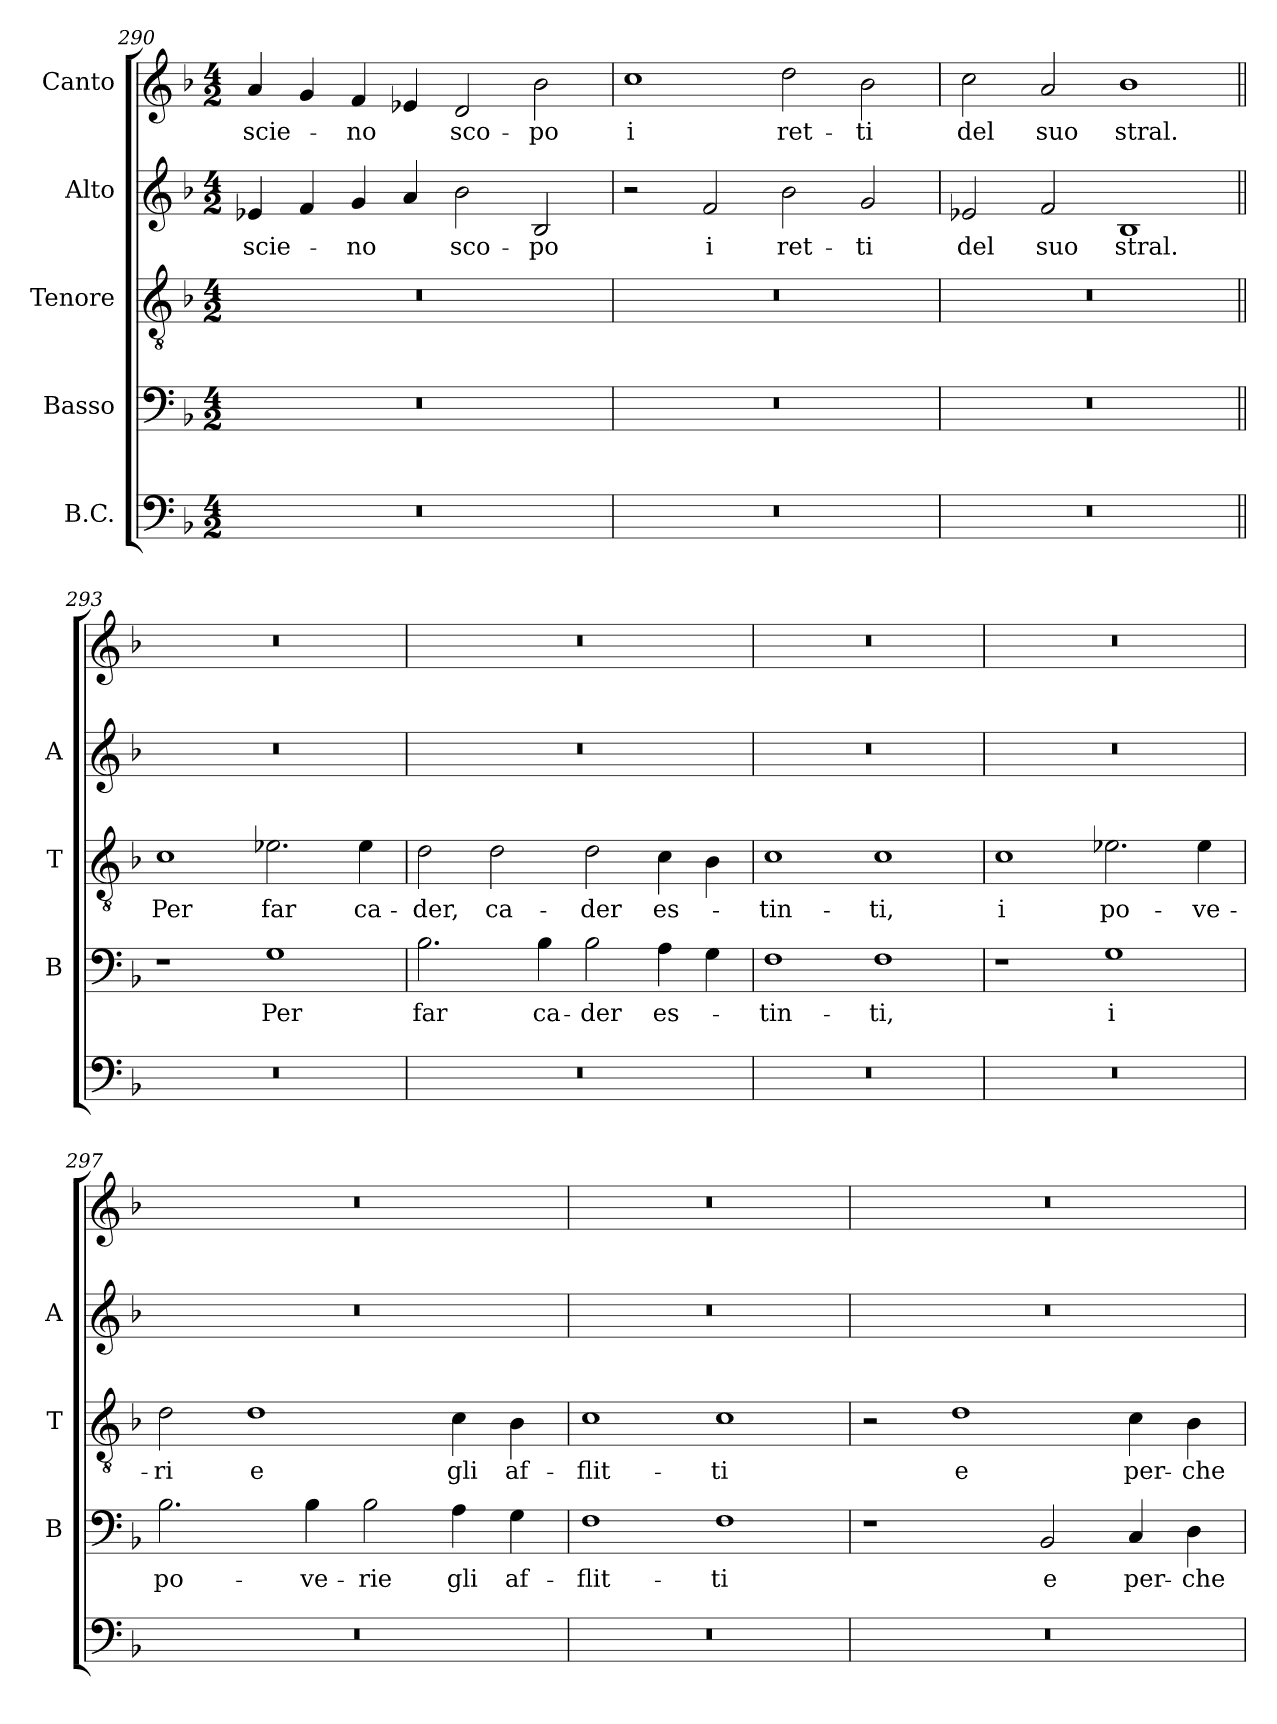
**kern	**kern	**text	**kern	**text	**kern	**text	**kern	**text
*part5	*part4	*part4	*part3	*part3	*part2	*part2	*part1	*part1
*staff5	*staff4	*staff4	*staff3	*staff3	*staff2	*staff2	*staff1	*staff1
*I"B.C.	*I"Basso	*	*I"Tenore	*	*I"Alto	*	*I"Canto	*
*	*I'B	*	*I'T	*	*I'A	*	*	*
*clefF4	*clefF4	*	*clefGv2	*	*clefG2	*	*clefG2	*
*k[b-]	*k[b-]	*	*k[b-]	*	*k[b-]	*	*k[b-]	*
*F:	*F:	*	*F:	*	*F:	*	*F:	*
*M4/2	*M4/2	*	*M4/2	*	*M4/2	*	*M4/2	*
=290	=290	=290	=290	=290	=290	=290	=290	=290
!	!	!	!	!	!	!LO:LY:b	!	!LO:LY:b
0r	0r	.	0r	.	4e-X/	scie-	4a/	scie-
.	.	.	.	.	4f/	.	4g/	.
!	!	!	!	!	!	!LO:LY:b	!	!LO:LY:b
.	.	.	.	.	4g/	-no	4f/	-no
.	.	.	.	.	4a/	.	4e-X/	.
!	!	!	!	!	!	!LO:LY:b	!	!LO:LY:b
.	.	.	.	.	2b-\	sco-	2d/	sco-
!	!	!	!	!	!	!LO:LY:b	!	!LO:LY:b
.	.	.	.	.	2B-/	-po	2b-\	-po
=291	=291	=291	=291	=291	=291	=291	=291	=291
!	!	!	!	!	!	!	!	!LO:LY:b
0r	0r	.	0r	.	2r	.	1cc	i
!	!	!	!	!	!	!LO:LY:b	!	!
.	.	.	.	.	2f/	i	.	.
!	!	!	!	!	!	!LO:LY:b	!	!LO:LY:b
.	.	.	.	.	2b-\	ret-	2dd\	ret-
!	!	!	!	!	!	!LO:LY:b	!	!LO:LY:b
.	.	.	.	.	2g/	-ti	2b-\	-ti
=292	=292	=292	=292	=292	=292	=292	=292	=292
!	!	!	!	!	!	!LO:LY:b	!	!LO:LY:b
0r	0r	.	0r	.	2e-X/	del	2cc\	del
!	!	!	!	!	!	!LO:LY:b	!	!LO:LY:b
.	.	.	.	.	2f/	suo	2a/	suo
!	!	!	!	!	!	!LO:LY:b	!	!LO:LY:b
.	.	.	.	.	1B-	stral.	1b-	stral.
!!LO:LB:g=z
=293||	=293||	=293||	=293||	=293||	=293||	=293||	=293||	=293||
!	!	!	!	!LO:LY:b	!	!	!	!
0r	1r	.	1c	Per	0r	.	0r	.
!	!	!LO:LY:b	!	!LO:LY:b	!	!	!	!
.	1G	Per	2.e-X\	far	.	.	.	.
!	!	!	!	!LO:LY:b	!	!	!	!
.	.	.	4e-\	ca-	.	.	.	.
=294	=294	=294	=294	=294	=294	=294	=294	=294
!	!	!LO:LY:b	!	!LO:LY:b	!	!	!	!
0r	2.B-\	far	2d\	-der,	0r	.	0r	.
!	!	!	!	!LO:LY:b	!	!	!	!
.	.	.	2d\	ca-	.	.	.	.
!	!	!LO:LY:b	!	!	!	!	!	!
.	4B-\	ca-	.	.	.	.	.	.
!	!	!LO:LY:b	!	!LO:LY:b	!	!	!	!
.	2B-\	-der	2d\	-der	.	.	.	.
!	!	!LO:LY:b	!	!LO:LY:b	!	!	!	!
.	4A\	es-	4c\	es-	.	.	.	.
.	4G\	.	4B-\	.	.	.	.	.
=295	=295	=295	=295	=295	=295	=295	=295	=295
!	!	!LO:LY:b	!	!LO:LY:b	!	!	!	!
0r	1F	-tin-	1c	-tin-	0r	.	0r	.
!	!	!LO:LY:b	!	!LO:LY:b	!	!	!	!
.	1F	-ti,	1c	-ti,	.	.	.	.
=296	=296	=296	=296	=296	=296	=296	=296	=296
!	!	!	!	!LO:LY:b	!	!	!	!
0r	1r	.	1c	i	0r	.	0r	.
!	!	!LO:LY:b	!	!LO:LY:b	!	!	!	!
.	1G	i	2.e-X\	po-	.	.	.	.
!	!	!	!	!LO:LY:b	!	!	!	!
.	.	.	4e-\	-ve-	.	.	.	.
=297	=297	=297	=297	=297	=297	=297	=297	=297
!	!	!LO:LY:b	!	!LO:LY:b	!	!	!	!
0r	2.B-\	po-	2d\	-ri	0r	.	0r	.
!	!	!	!	!LO:LY:b	!	!	!	!
.	.	.	1d	e	.	.	.	.
!	!	!LO:LY:b	!	!	!	!	!	!
.	4B-\	-ve-	.	.	.	.	.	.
!	!	!LO:LY:b	!	!	!	!	!	!
.	2B-\	-rie	.	.	.	.	.	.
!	!	!LO:LY:b	!	!LO:LY:b	!	!	!	!
.	4A\	gli	4c\	gli	.	.	.	.
!	!	!LO:LY:b	!	!LO:LY:b	!	!	!	!
.	4G\	af-	4B-\	af-	.	.	.	.
!!LO:LB:g=z
=298	=298	=298	=298	=298	=298	=298	=298	=298
!	!	!LO:LY:b	!	!LO:LY:b	!	!	!	!
0r	1F	-flit-	1c	-flit-	0r	.	0r	.
!	!	!LO:LY:b	!	!LO:LY:b	!	!	!	!
.	1F	-ti	1c	-ti	.	.	.	.
=299	=299	=299	=299	=299	=299	=299	=299	=299
0r	1r	.	2r	.	0r	.	0r	.
!	!	!	!	!LO:LY:b	!	!	!	!
.	.	.	1d	e	.	.	.	.
!	!	!LO:LY:b	!	!	!	!	!	!
.	2BB-/	e	.	.	.	.	.	.
!	!	!LO:LY:b	!	!LO:LY:b	!	!	!	!
.	4C/	per-	4c\	per-	.	.	.	.
!	!	!LO:LY:b	!	!LO:LY:b	!	!	!	!
.	4D\	-che	4B-\	-che	.	.	.	.
=	=	=	=	=	=	=	=	=
*-	*-	*-	*-	*-	*-	*-	*-	*-
